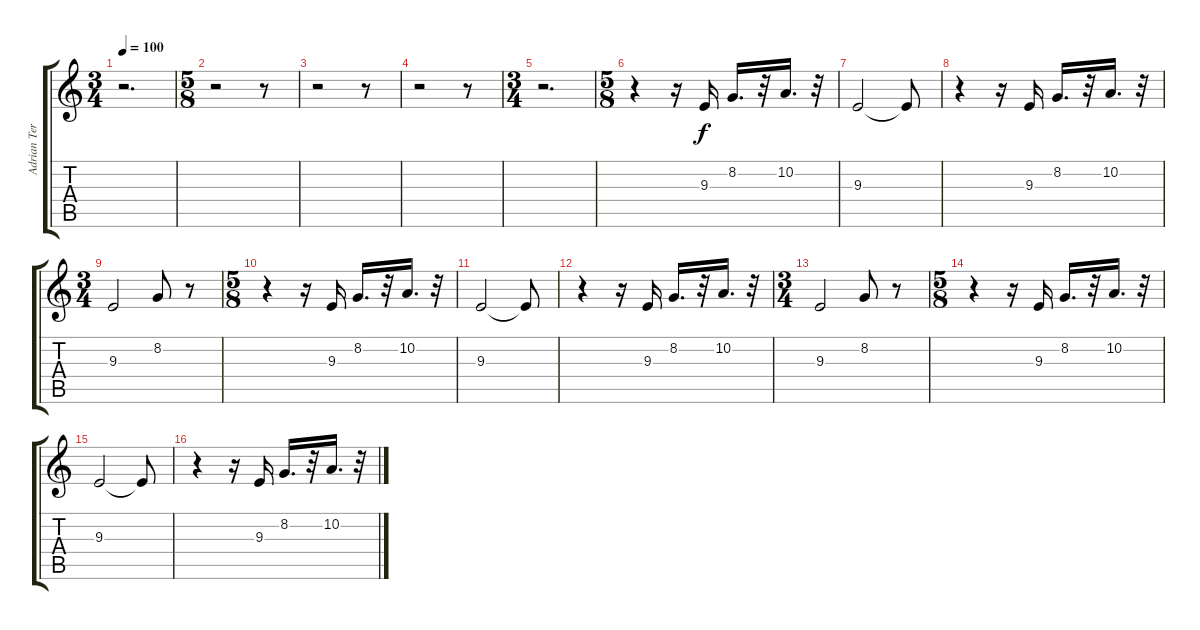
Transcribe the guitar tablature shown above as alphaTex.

\track ("Adrian Terrazas-Gonzales [Sax]" "Adrian Ter") {instrument tenorsax}
\staff {score tabs}
\tuning (E4 B3 G3 D3 A2 E2) {hide}
\ts (3 4)
\tempo 100
\clef g2
\ks c
r.2{d dy f} |
\ts (5 8)
r.2 r.8 |
r.2 r.8 |
r.2 r.8 |
\ts (3 4)
r.2{d} |
\ts (5 8)
r.4 r.16 9.3.16 8.2.16{d} r.32 10.2.16{d} r.32 |
9.3.2 9.3{t}.8 |
r.4 r.16 9.3.16 8.2.16{d} r.32 10.2.16{d} r.32 |
\ts (3 4)
9.3.2 8.2.8 r.8 |
\ts (5 8)
r.4 r.16 9.3.16 8.2.16{d} r.32 10.2.16{d} r.32 |
9.3.2 9.3{t}.8 |
r.4 r.16 9.3.16 8.2.16{d} r.32 10.2.16{d} r.32 |
\ts (3 4)
9.3.2 8.2.8 r.8 |
\ts (5 8)
r.4 r.16 9.3.16 8.2.16{d} r.32 10.2.16{d} r.32 |
9.3.2 9.3{t}.8 |
r.4 r.16 9.3.16 8.2.16{d} r.32 10.2.16{d} r.32
